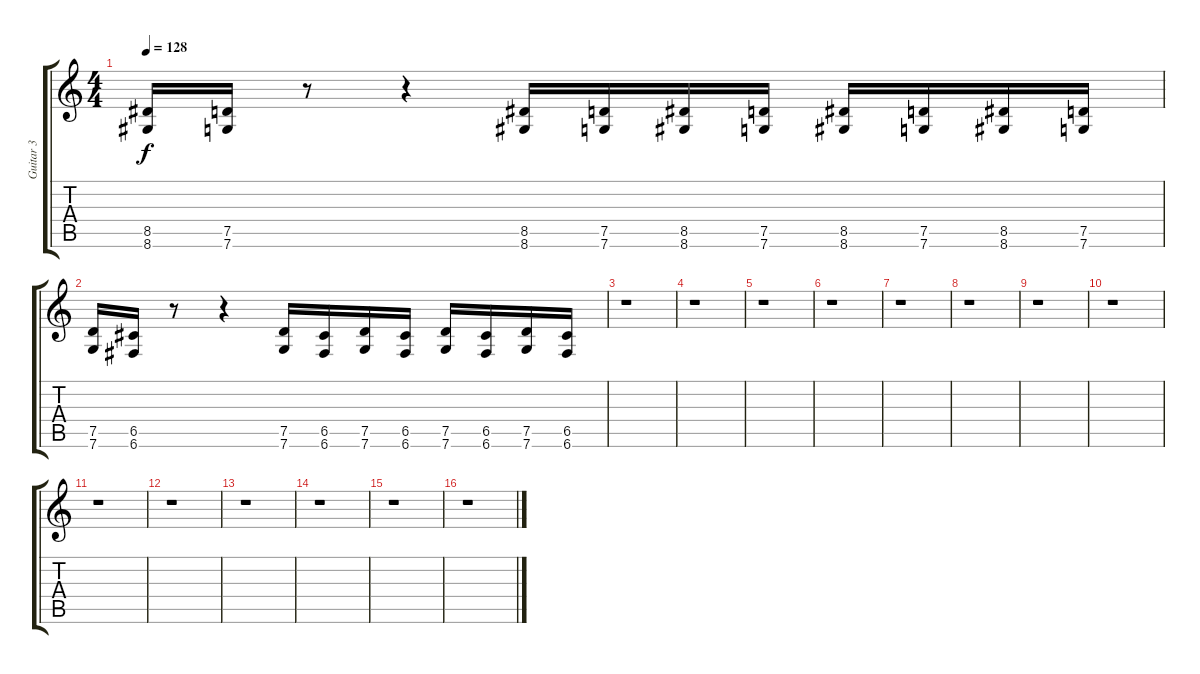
\track ("Guitar 3" "Guitar 3") {instrument distortionguitar}
\staff {score tabs}
\tuning (D4 A3 F3 C3 G2 C2) {hide}
\ts (4 4)
\tempo 128
\clef g2
\ks c
(8.5 8.6).16{dy f} (7.5 7.6).16 r.8 r.4 (8.5 8.6).16 (7.5 7.6).16 (8.5 8.6).16 (7.5 7.6).16 (8.5 8.6).16 (7.5 7.6).16 (8.5 8.6).16 (7.5 7.6).16 |
(7.5 7.6).16 (6.5 6.6).16 r.8 r.4 (7.5 7.6).16 (6.5 6.6).16 (7.5 7.6).16 (6.5 6.6).16 (7.5 7.6).16 (6.5 6.6).16 (7.5 7.6).16 (6.5 6.6).16 |
r.1 |
r.1 |
r.1 |
r.1 |
r.1 |
r.1 |
r.1 |
r.1 |
r.1 |
r.1 |
r.1 |
r.1 |
r.1 |
r.1
